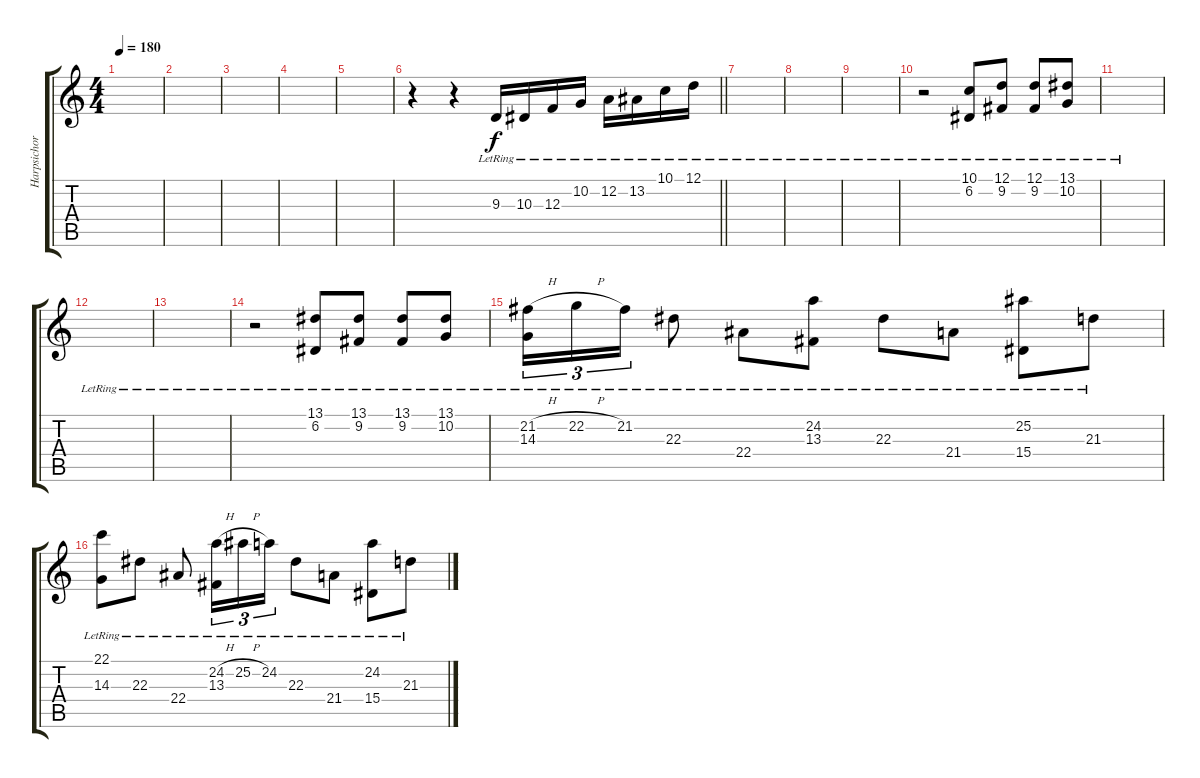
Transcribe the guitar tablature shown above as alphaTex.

\track ("Harpsichord" "Harpsichor") {instrument harpsichord}
\staff {score tabs}
\tuning (D4 A3 F3 C3 G2 D2) {hide}
\ts (4 4)
\tempo 180
\clef g2
\ks c
|
|
|
|
|
\barLineRight lightlight
r.4 r.4 9.3{lr}.16 10.3{lr}.16 12.3{lr}.16 10.2{lr}.16 12.2{lr}.16 13.2{lr}.16 10.1{lr}.16 12.1{lr}.16 |
|
|
|
r.2 (10.1{lr} 6.2{lr}).8 (12.1{lr} 9.2{lr}).8 (12.1{lr} 9.2{lr}).8 (13.1{lr} 10.2{lr}).8 |
|
|
|
r.2 (13.1{lr} 6.2{lr}).8 (13.1{lr} 9.2{lr}).8 (13.1{lr} 9.2{lr}).8 (13.1{lr} 10.2{lr}).8 |
(21.2{h lr} 14.3{lr}).16{tu (3 2)} 22.2{h lr}.16{tu (3 2)} 21.2{lr}.16{tu (3 2)} 22.3{lr}.8 22.4{lr}.8 (24.2{lr} 13.3{lr}).8 22.3{lr}.8 21.4{lr}.8 (25.2{lr} 15.4{lr}).8 21.3{lr}.8 |
(22.1{lr} 14.3{lr}).8 22.3{lr}.8 22.4{lr}.8 (24.2{h lr} 13.3{lr}).16{tu (3 2)} 25.2{h lr}.16{tu (3 2)} 24.2{lr}.16{tu (3 2)} 22.3{lr}.8 21.4{lr}.8 (24.2{lr} 15.4{lr}).8 21.3{lr}.8
